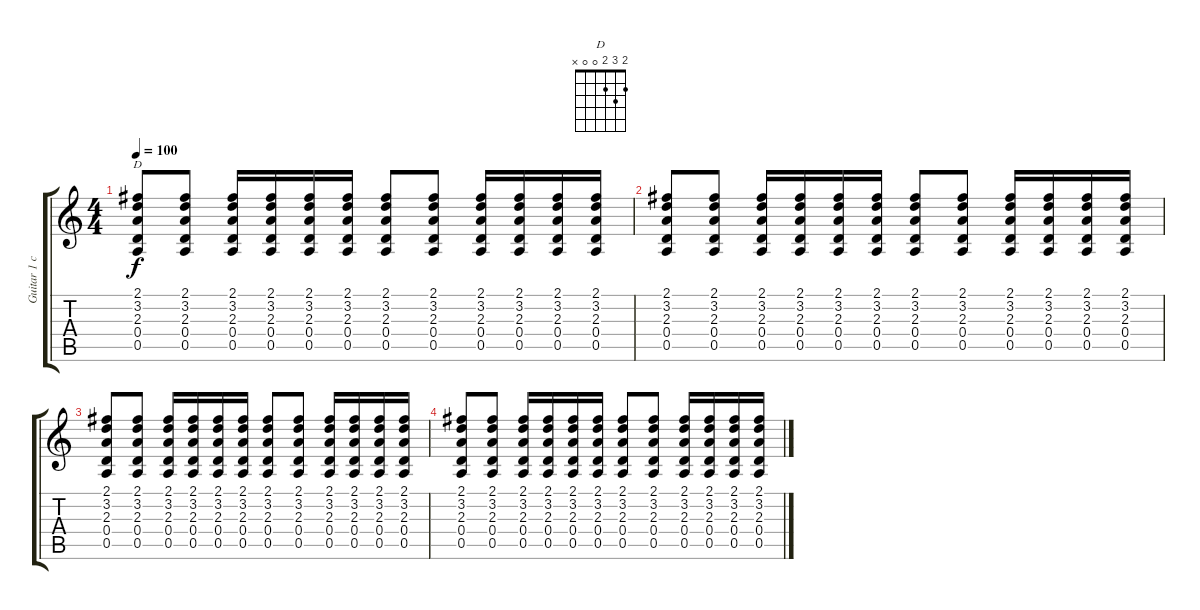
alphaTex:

\track ("Guitar 1 chords" "Guitar 1 c") {instrument acousticguitarnylon}
\staff {score tabs}
\tuning (E4 B3 G3 D3 A2 E2) {hide}
\chord ("D" 2 3 2 0 0 x)
\ts (4 4)
\tempo 100
\clef g2
\ks c
(2.1 3.2 2.3 0.4 0.5).8{ch "D" dy f volume 6} (2.1 3.2 2.3 0.4 0.5).8 (2.1 3.2 2.3 0.4 0.5).16 (2.1 3.2 2.3 0.4 0.5).16 (2.1 3.2 2.3 0.4 0.5).16 (2.1 3.2 2.3 0.4 0.5).16 (2.1 3.2 2.3 0.4 0.5).8 (2.1 3.2 2.3 0.4 0.5).8 (2.1 3.2 2.3 0.4 0.5).16 (2.1 3.2 2.3 0.4 0.5).16 (2.1 3.2 2.3 0.4 0.5).16 (2.1 3.2 2.3 0.4 0.5).16 |
(2.1 3.2 2.3 0.4 0.5).8{volume 5} (2.1 3.2 2.3 0.4 0.5).8 (2.1 3.2 2.3 0.4 0.5).16 (2.1 3.2 2.3 0.4 0.5).16 (2.1 3.2 2.3 0.4 0.5).16 (2.1 3.2 2.3 0.4 0.5).16 (2.1 3.2 2.3 0.4 0.5).8 (2.1 3.2 2.3 0.4 0.5).8 (2.1 3.2 2.3 0.4 0.5).16 (2.1 3.2 2.3 0.4 0.5).16 (2.1 3.2 2.3 0.4 0.5).16 (2.1 3.2 2.3 0.4 0.5).16 |
(2.1 3.2 2.3 0.4 0.5).8{volume 4} (2.1 3.2 2.3 0.4 0.5).8 (2.1 3.2 2.3 0.4 0.5).16 (2.1 3.2 2.3 0.4 0.5).16 (2.1 3.2 2.3 0.4 0.5).16 (2.1 3.2 2.3 0.4 0.5).16 (2.1 3.2 2.3 0.4 0.5).8 (2.1 3.2 2.3 0.4 0.5).8 (2.1 3.2 2.3 0.4 0.5).16 (2.1 3.2 2.3 0.4 0.5).16 (2.1 3.2 2.3 0.4 0.5).16 (2.1 3.2 2.3 0.4 0.5).16 |
(2.1 3.2 2.3 0.4 0.5).8{volume 3} (2.1 3.2 2.3 0.4 0.5).8 (2.1 3.2 2.3 0.4 0.5).16 (2.1 3.2 2.3 0.4 0.5).16 (2.1 3.2 2.3 0.4 0.5).16 (2.1 3.2 2.3 0.4 0.5).16 (2.1 3.2 2.3 0.4 0.5).8 (2.1 3.2 2.3 0.4 0.5).8 (2.1 3.2 2.3 0.4 0.5).16 (2.1 3.2 2.3 0.4 0.5).16 (2.1 3.2 2.3 0.4 0.5).16 (2.1 3.2 2.3 0.4 0.5).16
